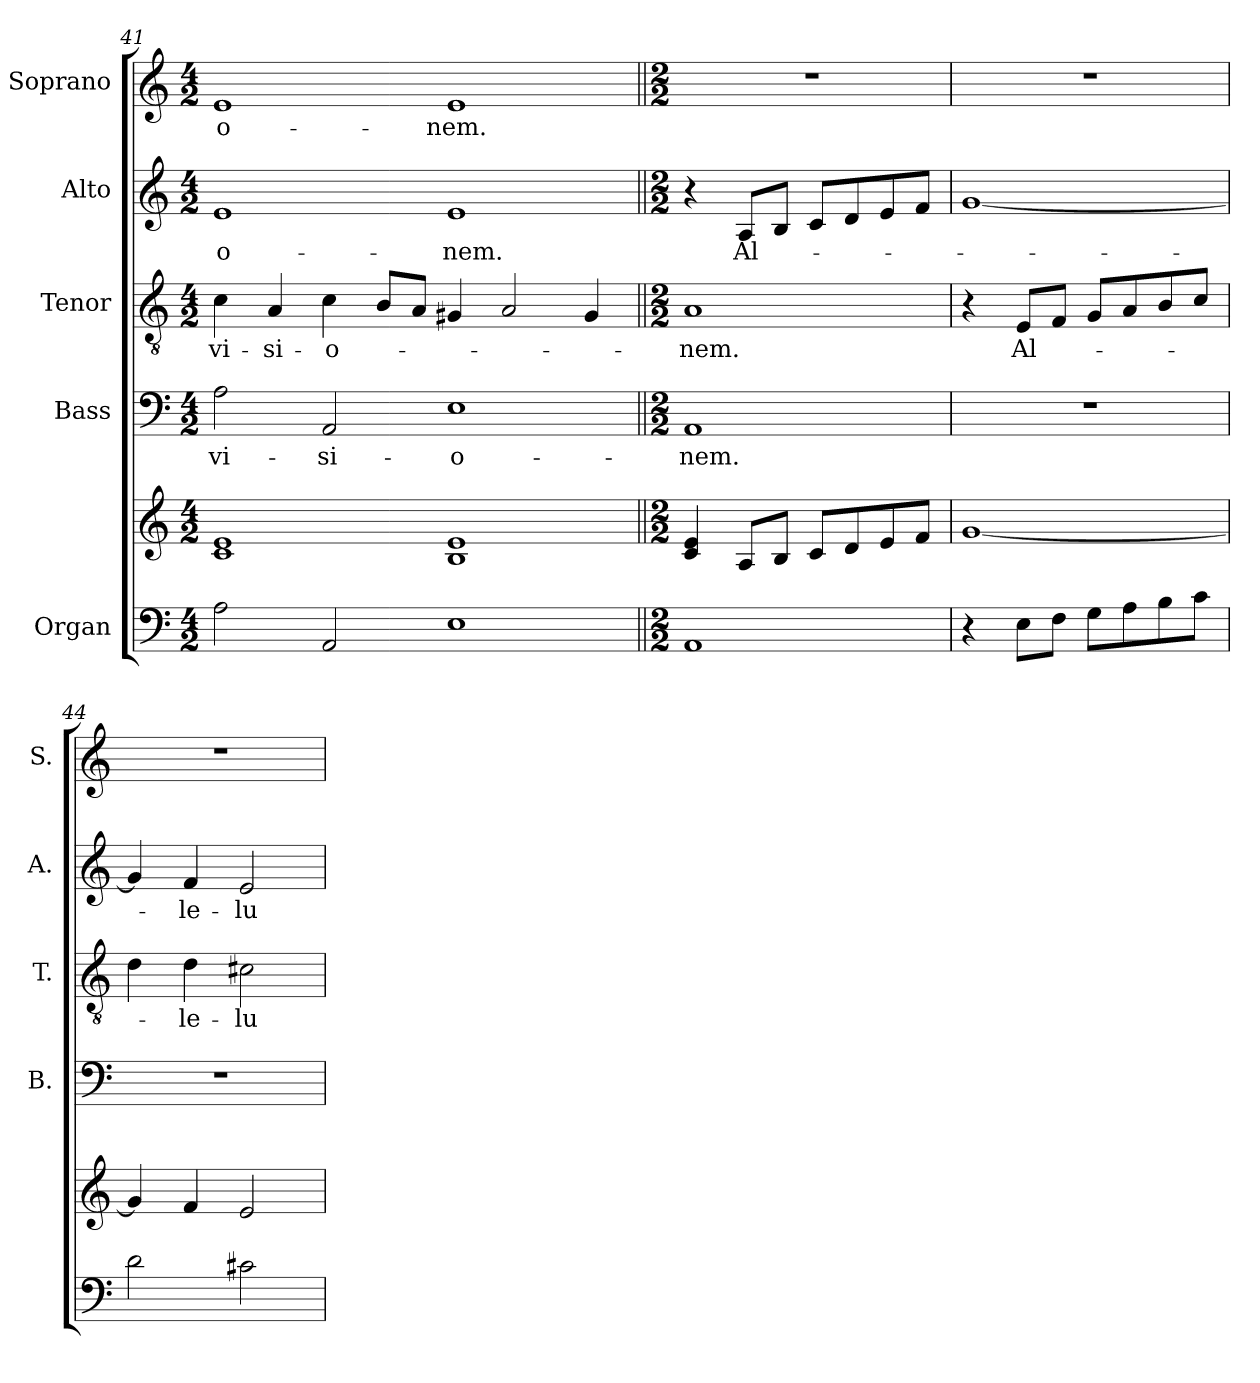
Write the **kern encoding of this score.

**kern	**kern	**kern	**text	**kern	**text	**kern	**text	**kern	**text
*part5	*part5	*part4	*part4	*part3	*part3	*part2	*part2	*part1	*part1
*staff6	*staff5	*staff4	*staff4	*staff3	*staff3	*staff2	*staff2	*staff1	*staff1
*I"Organ	*	*I"Bass	*	*I"Tenor	*	*I"Alto	*	*I"Soprano	*
*	*	*I'B.	*	*I'T.	*	*I'A.	*	*I'S.	*
*clefF4	*clefG2	*clefF4	*	*clefGv2	*	*clefG2	*	*clefG2	*
*	*	*	*	*ITrd7c12	*	*	*	*	*
*k[]	*k[]	*k[]	*	*k[]	*	*k[]	*	*k[]	*
*C:	*C:	*C:	*	*C:	*	*C:	*	*C:	*
*M4/2	*M4/2	*M4/2	*	*M4/2	*	*M4/2	*	*M4/2	*
=41	=41	=41	=41	=41	=41	=41	=41	=41	=41
!	!	!	!LO:LY:b:color=#000000	!	!	!	!	!	!
!	!	!	!	!	!LO:LY:b:color=#000000	!	!	!	!
!	!	!	!	!	!	!	!LO:LY:b:color=#000000	!	!
!	!	!	!	!	!	!	!	!	!LO:LY:b:color=#000000
2Ai\	1ci 1ei	2Ai\	-vi-	4Ci\	-vi-	1ei	-o-	1ei	-o-
!	!	!	!	!	!LO:LY:b:color=#000000	!	!	!	!
.	.	.	.	4AAi/	-si-	.	.	.	.
!	!	!	!LO:LY:b:color=#000000	!	!	!	!	!	!
!	!	!	!	!	!LO:LY:b:color=#000000	!	!	!	!
2AAi/	.	2AAi/	-si-	4Ci\	-o-	.	.	.	.
.	.	.	.	8BBi/L	.	.	.	.	.
.	.	.	.	8AAi/J	.	.	.	.	.
!	!	!	!LO:LY:b:color=#000000	!	!	!	!	!	!
!	!	!	!	!	!	!	!LO:LY:b:color=#000000	!	!
!	!	!	!	!	!	!	!	!	!LO:LY:b:color=#000000
1Ei	1Bi 1ei	1Ei	-o-	4GG#Xi/	.	1ei	-nem.	1ei	-nem.
.	.	.	.	2AAi/	.	.	.	.	.
.	.	.	.	4GG#i/	.	.	.	.	.
=42||	=42||	=42||	=42||	=42||	=42||	=42||	=42||	=42||	=42||
*M2/2	*M2/2	*M2/2	*	*M2/2	*	*M2/2	*	*M2/2	*
!	!	!	!LO:LY:b:color=#000000	!	!	!	!	!	!
!	!	!	!	!	!LO:LY:b:color=#000000	!	!	!	!
1AAi	4ci/ 4ei	1AAi	-nem.	1AAi	-nem.	4r	.	1r	.
!	!	!	!	!	!	!	!LO:LY:b:color=#000000	!	!
.	8Ai/L	.	.	.	.	8Ai/L	Al-	.	.
.	8Bi/J	.	.	.	.	8Bi/J	.	.	.
.	8ci/L	.	.	.	.	8ci/L	.	.	.
.	8di/	.	.	.	.	8di/	.	.	.
.	8ei/	.	.	.	.	8ei/	.	.	.
.	8fi/J	.	.	.	.	8fi/J	.	.	.
=43	=43	=43	=43	=43	=43	=43	=43	=43	=43
4r	[1gi	1r	.	4r	.	[1gi	.	1r	.
!	!	!	!	!	!LO:LY:b:color=#000000	!	!	!	!
8Ei\L	.	.	.	8EEi/L	Al-	.	.	.	.
8Fi\J	.	.	.	8FFi/J	.	.	.	.	.
8Gi\L	.	.	.	8GGi/L	.	.	.	.	.
8Ai\	.	.	.	8AAi/	.	.	.	.	.
8Bi\	.	.	.	8BBi/	.	.	.	.	.
8ci\J	.	.	.	8Ci/J	.	.	.	.	.
=44	=44	=44	=44	=44	=44	=44	=44	=44	=44
2di\	4gi/]	1r	.	4Di\	.	4gi/]	.	1r	.
!	!	!	!	!	!LO:LY:b:color=#000000	!	!	!	!
!	!	!	!	!	!	!	!LO:LY:b:color=#000000	!	!
.	4fi/	.	.	4Di\	-le-	4fi/	-le-	.	.
!	!	!	!	!	!LO:LY:b:color=#000000	!	!	!	!
!	!	!	!	!	!	!	!LO:LY:b:color=#000000	!	!
2c#Xi\	2ei/	.	.	2C#Xi\	-lu-	2ei/	-lu-	.	.
=	=	=	=	=	=	=	=	=	=
*-	*-	*-	*-	*-	*-	*-	*-	*-	*-
